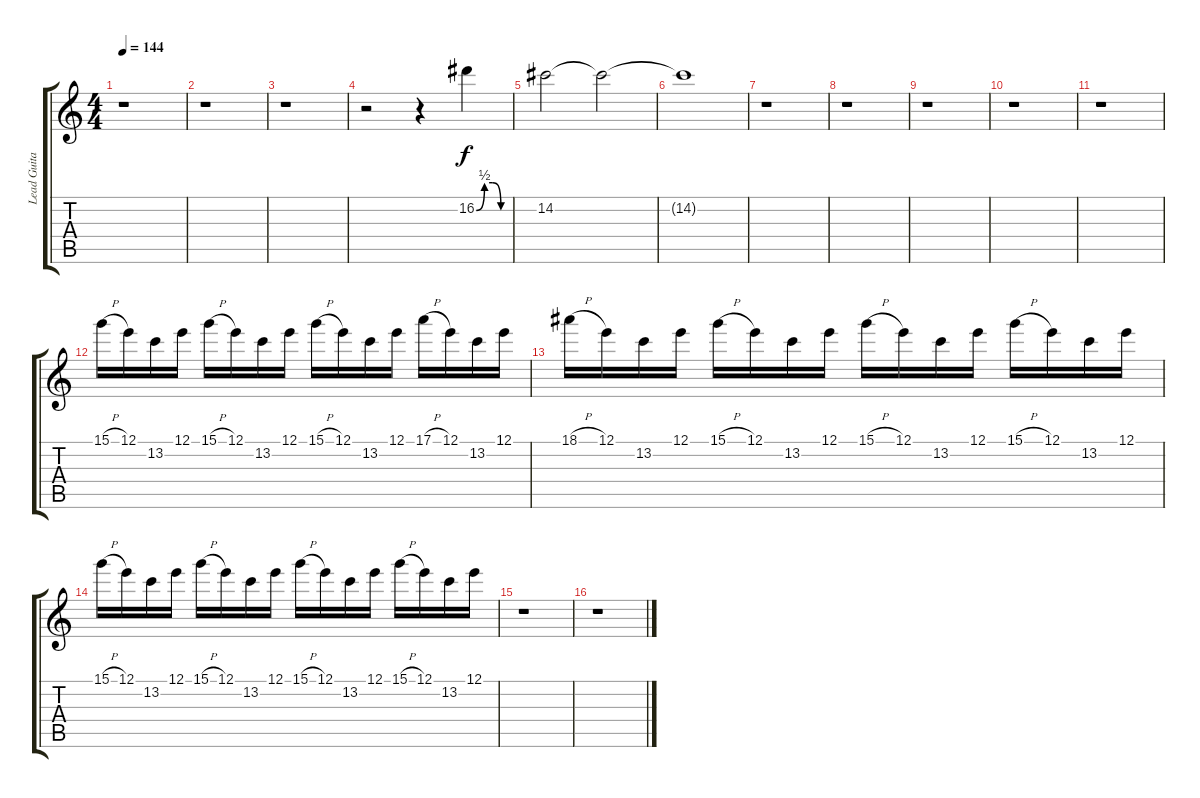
\track ("Lead Guitar" "Lead Guita") {instrument distortionguitar}
\staff {score tabs}
\tuning (E4 B3 G3 D3 A2 E2) {hide}
\ts (4 4)
\tempo 144
\clef g2
\ks c
r.1{dy f} |
r.1 |
r.1 |
r.2 r.4 16.2{be (custom 0 0 15 2 30 2 45 0 60 0)}.4{volume 12 balance 5 instrument distortionguitar} |
14.2.2{balance 11} 14.2{t}.2{volume 0} |
14.2{t}.1 |
r.1 |
r.1 |
r.1 |
r.1 |
r.1 |
\section ("" "")
15.1{h}.16{volume 12 balance 8 instrument distortionguitar} 12.1.16 13.2.16 12.1.16 15.1{h}.16 12.1.16 13.2.16 12.1.16 15.1{h}.16 12.1.16 13.2.16 12.1.16 17.1{h}.16 12.1.16 13.2.16 12.1.16 |
18.1{h}.16 12.1.16 13.2.16 12.1.16 15.1{h}.16 12.1.16 13.2.16 12.1.16 15.1{h}.16 12.1.16 13.2.16 12.1.16 15.1{h}.16 12.1.16 13.2.16 12.1.16 |
15.1{h}.16{volume 0} 12.1.16 13.2.16 12.1.16 15.1{h}.16 12.1.16 13.2.16 12.1.16 15.1{h}.16 12.1.16 13.2.16 12.1.16 15.1{h}.16 12.1.16 13.2.16 12.1.16 |
r.1 |
r.1
